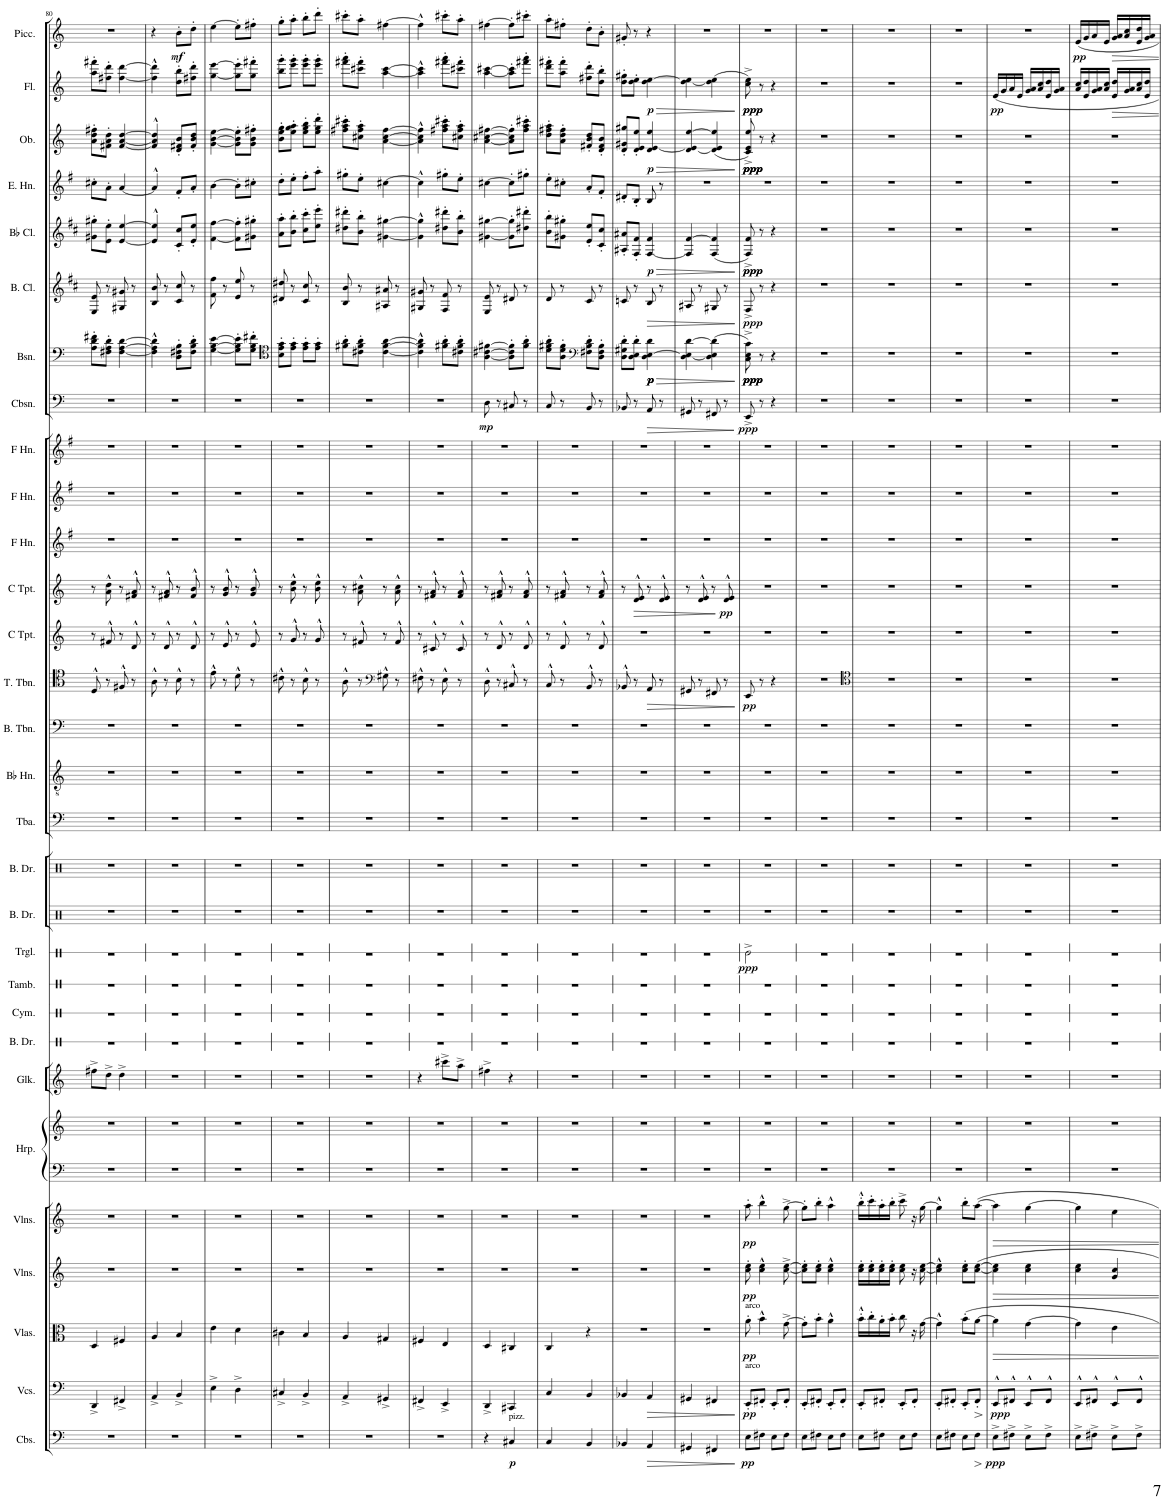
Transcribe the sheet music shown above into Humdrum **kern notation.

**kern	**dynam	**kern	**dynam	**kern	**dynam	**kern	**dynam	**kern	**dynam	**kern	**kern	**kern	**kern	**kern	**kern	**kern	**dynam	**kern	**kern	**kern	**kern	**kern	**kern	**dynam	**kern	**kern	**dynam	**kern	**kern	**kern	**kern	**dynam	**kern	**dynam	**kern	**dynam	**kern	**dynam	**kern	**kern	**dynam	**kern	**dynam	**kern	**dynam
*part30	*part30	*part29	*part29	*part28	*part28	*part27	*part27	*part26	*part26	*part25	*part25	*part24	*part23	*part22	*part21	*part20	*part20	*part19	*part18	*part17	*part16	*part15	*part14	*part14	*part13	*part12	*part12	*part11	*part10	*part9	*part8	*part8	*part7	*part7	*part6	*part6	*part5	*part5	*part4	*part3	*part3	*part2	*part2	*part1	*part1
*staff31	*staff31	*staff30	*staff30	*staff29	*staff29	*staff28	*staff28	*staff27	*staff27	*staff26	*staff25	*staff24	*staff23	*staff22	*staff21	*staff20	*staff20	*staff19	*staff18	*staff17	*staff16	*staff15	*staff14	*staff14	*staff13	*staff12	*staff12	*staff11	*staff10	*staff9	*staff8	*staff8	*staff7	*staff7	*staff6	*staff6	*staff5	*staff5	*staff4	*staff3	*staff3	*staff2	*staff2	*staff1	*staff1
*I"Contrabasses	*	*I"Violoncellos	*	*I"Violas	*	*I"Violins II	*	*I"Violins I	*	*I"Harps	*	*I"Glockenspiel	*I"Bass Drum	*I"Cymbal	*I"Tambourine	*I"Triangle	*	*I"Timpani II	*I"Timpani I	*I"Bass Tuba	*I"Tenor Tuba	*I"Bass Trombone	*I"Tenor Trombone	*	*I"C Trumpet	*I"C Trumpet	*	*I"Horn in F	*I"Horn in F	*I"Horn in F	*I"Contrabassoon	*	*I"Bassoon	*	*I"Bass Clarinet	*	*I"Bb Clarinet	*	*I"English Horn	*I"Oboe	*	*I"Flute	*	*I"Piccolo	*
*I'Cbs.	*	*I'Vcs.	*	*I'Vlas.	*	*I'Vlns.	*	*I'Vlns.	*	*I'Hrp.	*	*I'Glk.	*I'B. Dr.	*I'Cym.	*I'Tamb.	*I'Trgl.	*	*I'Timp.	*I'Timp.	*I'Tba.	*	*I'B. Tbn.	*I'T. Tbn.	*	*I'C Tpt.	*I'C Tpt.	*	*	*	*	*I'Cbsn.	*	*I'Bsn.	*	*I'B. Cl.	*	*I'Bb Cl.	*	*I'E. Hn.	*I'Ob.	*	*I'Fl.	*	*I'Picc.	*
!!LO:PB:g=z
*clefF4	*	*clefF4	*	*clefC3	*	*clefG2	*	*clefG2	*	*clefF4	*clefG2	*clefG2	*clefX	*clefX	*clefX	*clefX	*	*clefF4	*clefF4	*clefF4	*clefGv2	*clefF4	*clefC4	*	*clefG2	*clefG2	*	*clefG2	*clefG2	*clefG2	*clefF4	*	*clefF4	*	*clefG2	*	*clefG2	*	*clefG2	*clefG2	*	*clefG2	*	*clefG2	*
*Trd7c12	*	*	*	*	*	*	*	*	*	*	*	*Trd-14c-24	*	*	*	*	*	*	*	*	*Trd1c2	*	*	*	*	*	*	*Trd4c7	*Trd4c7	*Trd4c7	*Trd7c12	*	*	*	*Trd8c14	*	*Trd1c2	*	*Trd4c7	*	*	*	*	*Trd-7c-12	*
*k[]	*	*k[]	*	*k[]	*	*k[]	*	*k[]	*	*k[]	*k[]	*k[]	*k[]	*k[]	*k[]	*k[]	*	*k[]	*k[]	*k[]	*k[]	*k[]	*k[]	*	*k[]	*k[]	*	*k[f#]	*k[f#]	*k[f#]	*k[]	*	*k[]	*	*k[f#c#]	*	*k[f#c#]	*	*k[f#]	*k[]	*	*k[]	*	*k[]	*
*M2/4	*	*M2/4	*	*M2/4	*	*M2/4	*	*M2/4	*	*M2/4	*M2/4	*M2/4	*M2/4	*M2/4	*M2/4	*M2/4	*	*M2/4	*M2/4	*M2/4	*M2/4	*M2/4	*M2/4	*	*M2/4	*M2/4	*	*M2/4	*M2/4	*M2/4	*M2/4	*	*M2/4	*	*M2/4	*	*M2/4	*	*M2/4	*M2/4	*	*M2/4	*	*M2/4	*
=80	=80	=80	=80	=80	=80	=80	=80	=80	=80	=80	=80	=80	=80	=80	=80	=80	=80	=80	=80	=80	=80	=80	=80	=80	=80	=80	=80	=80	=80	=80	=80	=80	=80	=80	=80	=80	=80	=80	=80	=80	=80	=80	=80	=80	=80
2r	.	4DD^/	.	4D/	.	2r	.	2r	.	2r	2r	8ff#X^\L	2r	2r	2r	2r	.	2r	2r	2r	2r	2r	8D^^/	.	8r	8r	.	2r	2r	2r	2r	.	8A\' 8d\' 8f#X\'L	.	8E/ 8e/	.	8g#X\' 8gg#X\'L	.	8cc#X'\L	8a\' 8dd\' 8ff#X\'L	.	8aa\' 8fff#X\'L	.	2r	.
.	.	.	.	.	.	.	.	.	.	.	.	8dd^\J	.	.	.	.	.	.	.	.	.	.	8r	.	8f#X^^/	8a\^^ 8dd\^^	.	.	.	.	.	.	8F#X\' 8A\' 8d\'J	.	8r	.	8e\' 8ee\'J	.	8a'\J	8f#X\' 8a\' 8dd\'J	.	8ff#X\' 8ddd\'J	.	.	.
.	.	4FF#X^/	.	4F#X/	.	.	.	.	.	.	.	4dd^\	.	.	.	.	.	.	.	.	.	.	8F#X^^/	.	8r	8r	.	.	.	.	.	.	[4F#\ [4A\ [4d\	.	8G#X/ 8g#X/	.	[4e/ [4ee/	.	[4a/	[4f#/ [4a/ [4dd/	.	[4ff#\ [4ddd\	.	.	.
.	.	.	.	.	.	.	.	.	.	.	.	.	.	.	.	.	.	.	.	.	.	.	8r	.	8d^^/	8f#X/^^ 8a/^^	.	.	.	.	.	.	.	.	8r	.	.	.	.	.	.	.	.	.	.
=81	=81	=81	=81	=81	=81	=81	=81	=81	=81	=81	=81	=81	=81	=81	=81	=81	=81	=81	=81	=81	=81	=81	=81	=81	=81	=81	=81	=81	=81	=81	=81	=81	=81	=81	=81	=81	=81	=81	=81	=81	=81	=81	=81	=81	=81
2r	.	4AA^/	.	4A/	.	2r	.	2r	.	2r	2r	2r	2r	2r	2r	2r	.	2r	2r	2r	2r	2r	8A^^\	.	8r	8r	.	2r	2r	2r	2r	.	4F#\]^^ 4A\]^^ 4d\]^^	.	8B/ 8b/	.	4e/]^^ 4ee/]^^	.	4a^^/]	4f#/]^^ 4a/]^^ 4dd/]^^	.	4ff#\]^^ 4ddd\]^^	.	4r	.
.	.	.	.	.	.	.	.	.	.	.	.	.	.	.	.	.	.	.	.	.	.	.	8r	.	8d^^/	8f#X/^^ 8a/^^	.	.	.	.	.	.	.	.	8r	.	.	.	.	.	.	.	.	.	.
!	!	!	!	!	!	!	!	!	!	!	!	!	!	!	!	!	!	!	!	!	!	!	!	!	!	!	!	!	!	!	!	!	!	!	!	!	!	!	!	!	!	!	!	!	!LO:DY:b
.	.	4BB^/	.	4B/	.	.	.	.	.	.	.	.	.	.	.	.	.	.	.	.	.	.	8B^^\	.	8r	8r	.	.	.	.	.	.	8D\' 8F#X\' 8B\'L	.	8c#/ 8cc#/	.	8c#/' 8cc#/'L	.	8f#'/L	8d/' 8f#X/' 8b/'L	.	8dd\' 8bb\'L	.	8b'\L	mf
.	.	.	.	.	.	.	.	.	.	.	.	.	.	.	.	.	.	.	.	.	.	.	8r	.	8d^^/	8f#/^^ 8b/^^	.	.	.	.	.	.	8F#\' 8B\' 8d\'J	.	8r	.	8e/' 8ee/'J	.	8a'/J	8f#/' 8b/' 8dd/'J	.	8ff#X\' 8ddd\'J	.	8dd'\J	.
=82	=82	=82	=82	=82	=82	=82	=82	=82	=82	=82	=82	=82	=82	=82	=82	=82	=82	=82	=82	=82	=82	=82	=82	=82	=82	=82	=82	=82	=82	=82	=82	=82	=82	=82	=82	=82	=82	=82	=82	=82	=82	=82	=82	=82	=82
2r	.	4E^\	.	4e\	.	2r	.	2r	.	2r	2r	2r	2r	2r	2r	2r	.	2r	2r	2r	2r	2r	8e^^\	.	8r	8r	.	2r	2r	2r	2r	.	[4G\ [4B\ [4e\	.	8f#\ 8ff#\	.	[4f#\ [4ff#\	.	[4b\	[4g\ [4b\ [4ee\	.	[4gg\ [4eee\	.	[4ee\	.
.	.	.	.	.	.	.	.	.	.	.	.	.	.	.	.	.	.	.	.	.	.	.	8r	.	8e^^/	8g/^^ 8b/^^	.	.	.	.	.	.	.	.	8r	.	.	.	.	.	.	.	.	.	.
.	.	4D^\	.	4d\	.	.	.	.	.	.	.	.	.	.	.	.	.	.	.	.	.	.	8d^^\	.	8r	8r	.	.	.	.	.	.	8G\]' 8B\]' 8e\]'L	.	8e/ 8ee/	.	8f#\]' 8ff#\]'L	.	8b'\L]	8g\]' 8b\]' 8ee\]'L	.	8gg\]' 8eee\]'L	.	8ee'\L]	.
.	.	.	.	.	.	.	.	.	.	.	.	.	.	.	.	.	.	.	.	.	.	.	8r	.	8e^^/	8g/^^ 8b/^^	.	.	.	.	.	.	8G\' 8B\' 8f#X\'J	.	8r	.	8g#X\' 8gg#X\'J	.	8cc#X'\J	8g\' 8b\' 8ff#X\'J	.	8gg\' 8fff#X\'J	.	8ff#X'\J	.
=83	=83	=83	=83	=83	=83	=83	=83	=83	=83	=83	=83	=83	=83	=83	=83	=83	=83	=83	=83	=83	=83	=83	=83	=83	=83	=83	=83	=83	=83	=83	=83	=83	=83	=83	=83	=83	=83	=83	=83	=83	=83	=83	=83	=83	=83
*	*	*	*	*	*	*	*	*	*	*	*	*	*	*	*	*	*	*	*	*	*	*	*	*	*	*	*	*	*	*	*	*	*clefC4	*	*	*	*	*	*	*	*	*	*	*	*
2r	.	4C#X^/	.	4c#X\	.	2r	.	2r	.	2r	2r	2r	2r	2r	2r	2r	.	2r	2r	2r	2r	2r	8c#X^^\	.	8r	8r	.	2r	2r	2r	2r	.	8B\' 8e\' 8g\'L	.	8d#X/ 8dd#X/	.	8a\' 8aa\'L	.	8dd'\L	8b\' 8ee\' 8gg\'L	.	8bb\' 8ggg\'L	.	8gg'\L	.
.	.	.	.	.	.	.	.	.	.	.	.	.	.	.	.	.	.	.	.	.	.	.	8r	.	8g^^/	8b\^^ 8ee\^^	.	.	.	.	.	.	8e\' 8g\'J	.	8r	.	8b\' 8bb\'J	.	8ee'\J	8ee\' 8gg\' 8aa\'J	.	8eee\' 8ggg\'J	.	8aa'\J	.
.	.	4BB^/	.	4B/	.	.	.	.	.	.	.	.	.	.	.	.	.	.	.	.	.	.	8B^^\	.	8r	8r	.	.	.	.	.	.	8e\' 8g\'L	.	8c#/ 8cc#/	.	8cc#\' 8ccc#\'L	.	8ff#'\L	8ee\' 8gg\' 8bb\'L	.	8eee\' 8ggg\'L	.	8bb'\L	.
.	.	.	.	.	.	.	.	.	.	.	.	.	.	.	.	.	.	.	.	.	.	.	8r	.	8g^^/	8b\^^ 8ee\^^	.	.	.	.	.	.	8e\' 8g\'J	.	8r	.	8ee\' 8eee\'J	.	8aa'\J	8ee\' 8gg\' 8ddd\'J	.	8eee\' 8ggg\'J	.	8ddd'\J	.
=84	=84	=84	=84	=84	=84	=84	=84	=84	=84	=84	=84	=84	=84	=84	=84	=84	=84	=84	=84	=84	=84	=84	=84	=84	=84	=84	=84	=84	=84	=84	=84	=84	=84	=84	=84	=84	=84	=84	=84	=84	=84	=84	=84	=84	=84
2r	.	4AA^/	.	4A/	.	2r	.	2r	.	2r	2r	2r	2r	2r	2r	2r	.	2r	2r	2r	2r	2r	8A^^\	.	8r	8r	.	2r	2r	2r	2r	.	8f#X\' 8a\'L	.	8B/ 8b/	.	8dd#X\' 8ddd#X\'L	.	8gg#X'\L	8ff#X\' 8aa\' 8ccc#X\'L	.	8fff#X\' 8aaa\'L	.	8ccc#X'\L	.
.	.	.	.	.	.	.	.	.	.	.	.	.	.	.	.	.	.	.	.	.	.	.	8r	.	8f#X^^/	8a\^^ 8cc#X\^^	.	.	.	.	.	.	8c#X\' 8f#\' 8a\'J	.	8r	.	8b\' 8bb\'J	.	8ee'\J	8cc#X\' 8ff#\' 8aa\'J	.	8ccc#X\' 8fff#\'J	.	8aa'\J	.
*	*	*	*	*	*	*	*	*	*	*	*	*	*	*	*	*	*	*	*	*	*	*	*clefF4	*	*	*	*	*	*	*	*	*	*	*	*	*	*	*	*	*	*	*	*	*	*
.	.	4GG#X^/	.	4G#X/	.	.	.	.	.	.	.	.	.	.	.	.	.	.	.	.	.	.	8G#X^^\	.	8r	8r	.	.	.	.	.	.	[4c#\ [4f#\ [4a\	.	8A#X/ 8a#X/	.	[4g#X\ [4gg#X\	.	[4cc#X\	[4a\ [4cc#\ [4ff#\	.	[4aa\ [4ccc#\	.	[4ff#X\	.
.	.	.	.	.	.	.	.	.	.	.	.	.	.	.	.	.	.	.	.	.	.	.	8r	.	8f#^^/	8a\^^ 8cc#\^^	.	.	.	.	.	.	.	.	8r	.	.	.	.	.	.	.	.	.	.
=85	=85	=85	=85	=85	=85	=85	=85	=85	=85	=85	=85	=85	=85	=85	=85	=85	=85	=85	=85	=85	=85	=85	=85	=85	=85	=85	=85	=85	=85	=85	=85	=85	=85	=85	=85	=85	=85	=85	=85	=85	=85	=85	=85	=85	=85
2r	.	4FF#X^/	.	4F#X/	.	2r	.	2r	.	2r	2r	4r	2r	2r	2r	2r	.	2r	2r	2r	2r	2r	8F#X^^\	.	8r	8r	.	2r	2r	2r	2r	.	4c#\]^^ 4f#\]^^ 4a\]^^	.	8G#X/ 8g#X/	.	4g#\]^^ 4gg#\]^^	.	4cc#^^\]	4a\]^^ 4cc#\]^^ 4ff#\]^^	.	4aa\]^^ 4ccc#\]^^	.	4ff#^^\]	.
.	.	.	.	.	.	.	.	.	.	.	.	.	.	.	.	.	.	.	.	.	.	.	8r	.	8c#X^^/	8f#X/^^ 8a/^^	.	.	.	.	.	.	.	.	8r	.	.	.	.	.	.	.	.	.	.
.	.	4EE^/	.	4E/	.	.	.	.	.	.	.	8ccc#X^\L	.	.	.	.	.	.	.	.	.	.	8E^^\	.	8r	8r	.	.	.	.	.	.	8f#X\' 8a\'L	.	8F#/ 8f#/	.	8dd#X\' 8ddd#X\'L	.	8gg#X'\L	8ff#X\' 8aa\' 8ccc#X\'L	.	8fff#X\' 8aaa\'L	.	8ccc#X'\L	.
.	.	.	.	.	.	.	.	.	.	.	.	8aa^\J	.	.	.	.	.	.	.	.	.	.	8r	.	8c#^^/	8f#/^^ 8a/^^	.	.	.	.	.	.	8c#X\' 8f#\' 8a\'J	.	8r	.	8b\' 8bb\'J	.	8ee'\J	8cc#X\' 8ff#\' 8aa\'J	.	8ccc#X\' 8fff#\'J	.	8aa'\J	.
=86	=86	=86	=86	=86	=86	=86	=86	=86	=86	=86	=86	=86	=86	=86	=86	=86	=86	=86	=86	=86	=86	=86	=86	=86	=86	=86	=86	=86	=86	=86	=86	=86	=86	=86	=86	=86	=86	=86	=86	=86	=86	=86	=86	=86	=86
!	!	!	!	!	!	!	!	!	!	!	!	!	!	!	!	!	!	!	!	!	!	!	!	!	!	!	!	!	!	!	!	!LO:DY:b	!	!	!	!	!	!	!	!	!	!	!	!	!
4r	.	4DD^/	.	4D/	.	2r	.	2r	.	2r	2r	4ff#X^\	2r	2r	2r	2r	.	2r	2r	2r	2r	2r	8D^^\	.	8r	8r	.	2r	2r	2r	8D\	mp	[4A\ [4c#X\ [4f#X\	.	8E/ 8e/	.	[4g#X\ [4gg#X\	.	[4cc#X\	[4a\ [4cc#X\ [4ff#X\	.	[4aa\ [4ccc#X\	.	[4ff#X\	.
.	.	.	.	.	.	.	.	.	.	.	.	.	.	.	.	.	.	.	.	.	.	.	8r	.	8d^^/	8f#X/^^ 8a/^^	.	.	.	.	8r	.	.	.	8r	.	.	.	.	.	.	.	.	.	.
!LO:TX:a:t=pizz.	!	!	!	!	!	!	!	!	!	!	!	!	!	!	!	!	!	!	!	!	!	!	!	!	!	!	!	!	!	!	!	!	!	!	!	!	!	!	!	!	!	!	!	!	!
!	!LO:DY:b	!	!	!	!	!	!	!	!	!	!	!	!	!	!	!	!	!	!	!	!	!	!	!	!	!	!	!	!	!	!	!	!	!	!	!	!	!	!	!	!	!	!	!	!
4C#X/	p	4CC#X/	.	4C#X/	.	.	.	.	.	.	.	4r	.	.	.	.	.	.	.	.	.	.	8C#X^^/	.	8r	8r	.	.	.	.	8C#X/	.	8A\]' 8c#\]' 8f#\]'L	.	8d#X/	.	8g#\]' 8gg#\]'L	.	8cc#'\L]	8a\]' 8cc#\]' 8ff#\]'L	.	8aa\]' 8ccc#\]'L	.	8ff#'\L]	.
.	.	.	.	.	.	.	.	.	.	.	.	.	.	.	.	.	.	.	.	.	.	.	8r	.	8d^^/	8f#/^^ 8a/^^	.	.	.	.	8r	.	8f#\' 8a\'J	.	8r	.	8dd#X\' 8ddd#X\'J	.	8gg#X'\J	8ff#\' 8aa\' 8ccc#X\'J	.	8fff#X\' 8aaa\'J	.	8ccc#X'\J	.
=87	=87	=87	=87	=87	=87	=87	=87	=87	=87	=87	=87	=87	=87	=87	=87	=87	=87	=87	=87	=87	=87	=87	=87	=87	=87	=87	=87	=87	=87	=87	=87	=87	=87	=87	=87	=87	=87	=87	=87	=87	=87	=87	=87	=87	=87
4C/	.	4C/	.	4C/	.	2r	.	2r	.	2r	2r	2r	2r	2r	2r	2r	.	2r	2r	2r	2r	2r	8C^^/	.	8r	8r	.	2r	2r	2r	8C/	.	8d\' 8f#X\' 8a\'L	.	8d/	.	8b\' 8bb\'L	.	8ee'\L	8dd\' 8ff#X\' 8aa\'L	.	8ddd\' 8fff#X\'L	.	8aa'\L	.
.	.	.	.	.	.	.	.	.	.	.	.	.	.	.	.	.	.	.	.	.	.	.	8r	.	8d^^/	8f#X/^^ 8a/^^	.	.	.	.	8r	.	8A\' 8d\' 8f#\'J	.	8r	.	8g#X\' 8gg#X\'J	.	8cc#X'\J	8a\' 8dd\' 8ff#\'J	.	8aa\' 8fff#\'J	.	8ff#X'\J	.
*	*	*	*	*	*	*	*	*	*	*	*	*	*	*	*	*	*	*	*	*	*	*	*	*	*	*	*	*	*	*	*	*	*clefF4	*	*	*	*	*	*	*	*	*	*	*	*
4BB/	.	4BB/	.	4r	.	.	.	.	.	.	.	.	.	.	.	.	.	.	.	.	.	.	8BB^^/	.	8r	8r	.	.	.	.	8BB/	.	8F#X\' 8B\' 8d\'L	.	8c#/	.	8e/' 8ee/'L	.	8a'/L	8f#X/' 8b/' 8dd/'L	.	8ff#X\' 8ddd\'L	.	8dd'\L	.
.	.	.	.	.	.	.	.	.	.	.	.	.	.	.	.	.	.	.	.	.	.	.	8r	.	8d^^/	8f#/^^ 8a/^^	.	.	.	.	8r	.	8D\' 8F#\' 8B\'J	.	8r	.	8c#/' 8cc#/'J	.	8f#'/J	8d/' 8f#/' 8b/'J	.	8dd\' 8bb\'J	.	8b'\J	.
=88	=88	=88	=88	=88	=88	=88	=88	=88	=88	=88	=88	=88	=88	=88	=88	=88	=88	=88	=88	=88	=88	=88	=88	=88	=88	=88	=88	=88	=88	=88	=88	=88	=88	=88	=88	=88	=88	=88	=88	=88	=88	=88	=88	=88	=88
4BB-X/	.	4BB-X/	.	2r	.	2r	.	2r	.	2r	2r	2r	2r	2r	2r	2r	.	2r	2r	2r	2r	2r	8BB-X^^/	.	2r	8r	.	2r	2r	2r	8BB-X/	.	8D\' 8G#X\' 8d\'L	.	8cn/	.	8A#X/' 8a#X/'L	.	8d#X'/L	8d/' 8g#X/' 8gg#X/'L	.	8dd\' 8gg#X\'L	.	8g#X'/	.
!	!	!	!	!	!	!	!	!	!	!	!	!	!	!	!	!	!	!	!	!	!	!	!	!	!	!	!LO:HP:b	!	!	!	!	!	!	!	!	!	!	!	!	!	!	!	!	!	!
.	.	.	.	.	.	.	.	.	.	.	.	.	.	.	.	.	.	.	.	.	.	.	8r	.	.	8d/^^ 8e/^^	>	.	.	.	8r	.	8D\' 8E\' 8d\'J	.	8r	.	8F#/' 8f#/'J	.	8B'/J	8d/' 8e/' 8ee/'J	.	8dd\' 8ee\'J	.	8r	.
*	*	*	*	*	*	*	*	*	*	*	*	*	*	*	*	*	*	*	*	*	*	*	*	*	*	*	*	*	*	*	*	*	*	*	*	*	*	*	*	*	*	*	*	*MM124	*
!	!LO:HP:b	!	!LO:HP:b	!	!	!	!	!	!	!	!	!	!	!	!	!	!	!	!	!	!	!	!	!LO:HP:b	!	!	!	!	!	!	!	!LO:HP:b	!	!LO:HP:b	!	!LO:HP:b	!	!LO:HP:b	!	!	!LO:HP:b	!	!LO:HP:b	!	!
!	!	!	!	!	!	!	!	!	!	!	!	!	!	!	!	!	!	!	!	!	!	!	!	!	!	!	!	!	!	!	!	!	!	!LO:DY:n=1:b	!	!	!	!	!	!	!	!	!	!	!
!	!	!	!	!	!	!	!	!	!	!	!	!	!	!	!	!	!	!	!	!	!	!	!	!	!	!	!	!	!	!	!	!	!	!LO:DY:n=2:b	!	!	!	!	!	!	!	!	!	!	!
!	!	!	!	!	!	!	!	!	!	!	!	!	!	!	!	!	!	!	!	!	!	!	!	!	!	!	!	!	!	!	!	!	!	!LO:DY:n=3:b	!	!	!	!LO:DY:n=1:b	!	!	!LO:DY:n=1:b	!	!LO:DY:n=1:b	!	!
4AA/	>	4AA/	>	.	.	.	.	.	.	.	.	.	.	.	.	.	.	.	.	.	.	.	8AA/	>	.	8r	.	.	.	.	8AA/	>	4D\ [4E\ 4d\	> p p p	8B/	>	[4F#/ 4f#/	> p	8B/	4d/ [4e/ 4ee/	> p	4dd\ [4ee\	> p	4r	.
.	.	.	.	.	.	.	.	.	.	.	.	.	.	.	.	.	.	.	.	.	.	.	8r	.	.	8d/^^ 8e/^^	.	.	.	.	8r	.	.	.	8r	.	.	.	8r	.	.	.	.	.	.
=89	=89	=89	=89	=89	=89	=89	=89	=89	=89	=89	=89	=89	=89	=89	=89	=89	=89	=89	=89	=89	=89	=89	=89	=89	=89	=89	=89	=89	=89	=89	=89	=89	=89	=89	=89	=89	=89	=89	=89	=89	=89	=89	=89	=89	=89
4GG#X/	.	4GG#X/	.	2r	.	2r	.	2r	.	2r	2r	2r	2r	2r	2r	2r	.	2r	2r	2r	2r	2r	8GG#X/	.	2r	8r	.	2r	2r	2r	8GG#X/	.	[4D\ 4E\] [4d\	.	8A#X/	.	4F#/] [4f#/	.	2r	[4d/ 4e/] [4ee/	.	[4dd\ 4ee\]	.	2r	.
.	.	.	.	.	.	.	.	.	.	.	.	.	.	.	.	.	.	.	.	.	.	.	8r	.	.	8d/^^ 8e/^^	.	.	.	.	8r	.	.	.	8r	.	.	.	.	.	.	.	.	.	.
4FF#X/	.	4FF#X/	.	.	.	.	.	.	.	.	.	.	.	.	.	.	.	.	.	.	.	.	8FF#X/	.	.	8r	.	.	.	.	8FF#X/	.	(4D\] 4E\ 4d\]	.	8G#X/	.	(4F#/ 4f#/]	.	.	(4d/] 4e/ 4ee/]	.	(4dd\] 4ee\	.	.	.
!	!	!	!	!	!	!	!	!	!	!	!	!	!	!	!	!	!	!	!	!	!	!	!	!	!	!	!LO:DY:n=1:b	!	!	!	!	!	!	!	!	!	!	!	!	!	!	!	!	!	!
.	.	.	.	.	.	.	.	.	.	.	.	.	.	.	.	.	.	.	.	.	.	.	8r	.	.	8d/^^ 8e/^^	] pp	.	.	.	8r	.	.	.	8r	.	.	.	.	.	.	.	.	.	.
.	]	.	]	.	.	.	.	.	.	.	.	.	.	.	.	.	.	.	.	.	.	.	.	]	.	.	.	.	.	.	.	]	.	]	.	]	.	]	.	.	]	.	]	.	.
=90	=90	=90	=90	=90	=90	=90	=90	=90	=90	=90	=90	=90	=90	=90	=90	=90	=90	=90	=90	=90	=90	=90	=90	=90	=90	=90	=90	=90	=90	=90	=90	=90	=90	=90	=90	=90	=90	=90	=90	=90	=90	=90	=90	=90	=90
!	!	!	!	!LO:TX:a:t=arco	!	!	!	!	!	!	!	!	!	!	!	!	!	!	!	!	!	!	!	!	!	!	!	!	!	!	!	!	!	!	!	!	!	!	!	!	!	!	!	!	!
!	!	!LO:TX:a:t=arco	!	!	!	!	!	!	!	!	!	!	!	!	!	!	!	!	!	!	!	!	!	!	!	!	!	!	!	!	!	!	!	!	!	!	!	!	!	!	!	!	!	!	!
!	!LO:DY:b	!	!LO:DY:b	!	!LO:DY:b	!	!LO:DY:b	!	!LO:DY:b	!	!	!	!	!	!	!	!LO:DY:b	!	!	!	!	!	!	!LO:DY:b	!	!	!	!	!	!	!	!LO:DY:b	!	!LO:DY:b	!	!	!	!	!	!	!	!	!	!	!
!	!	!	!	!	!	!	!	!	!	!	!	!	!	!	!	!	!	!	!	!	!	!	!	!	!	!	!	!	!	!	!	!	!	!LO:DY:n=1:b	!	!	!	!	!	!	!	!	!	!	!
!	!	!	!	!	!	!	!	!	!	!	!	!	!	!	!	!	!	!	!	!	!	!	!	!	!	!	!	!	!	!	!	!	!	!LO:DY:n=2:b	!	!LO:DY:b	!	!LO:DY:b	!	!	!	!	!	!	!
!	!	!	!	!	!	!	!	!	!	!	!	!	!	!	!	!	!	!	!	!	!	!	!	!	!	!	!	!	!	!	!	!	!	!	!	!	!	!LO:DY:n=1:b	!	!	!LO:DY:b	!	!	!	!
!	!	!	!	!	!	!	!	!	!	!	!	!	!	!	!	!	!	!	!	!	!	!	!	!	!	!	!	!	!	!	!	!	!	!	!	!	!	!	!	!	!LO:DY:n=1:b	!	!	!	!
!	!	!	!	!	!	!	!	!	!	!	!	!	!	!	!	!	!	!	!	!	!	!	!	!	!	!	!	!	!	!	!	!	!	!	!	!	!	!	!	!	!LO:DY:n=2:b	!	!LO:DY:b	!	!
!	!	!	!	!	!	!	!	!	!	!	!	!	!	!	!	!	!	!	!	!	!	!	!	!	!	!	!	!	!	!	!	!	!	!	!	!	!	!	!	!	!	!	!LO:DY:n=1:b	!	!
8E\L	pp	8EE'/L	pp	8a'\	pp	8cc\' 8ee\'	pp	8aa'\	pp	2r	2r	2r	2r	2r	2r	2Re^\	ppp	2r	2r	2r	2r	2r	8EE/	pp	2r	2r	.	2r	2r	2r	8EE^/	ppp	8C\^ 8E\^ 8c\^)	ppp ppp ppp	8F#^/	ppp	8F#/^ 8f#/^)	ppp ppp	2r	8c/^ 8e/^ 8ee/^)	ppp ppp ppp	8cc\^ 8ee\^)	ppp ppp	2r	.
8F#X\J	.	8FF#X'/J	.	4b^^\	.	4cc\^^ 4ee\^^	.	4bb^^\	.	.	.	.	.	.	.	.	.	.	.	.	.	.	8r	.	.	.	.	.	.	.	8r	.	8r	.	8r	.	8r	.	.	8r	.	8r	.	.	.
8E\L	.	8EE'/L	.	.	.	.	.	.	.	.	.	.	.	.	.	.	.	.	.	.	.	.	4r	.	.	.	.	.	.	.	4r	.	4r	.	4r	.	4r	.	.	4r	.	4r	.	.	.
8F#\J	.	8FF#'/J	.	[8g^\	.	[8cc\^ [8ee\^	.	[8gg^\	.	.	.	.	.	.	.	.	.	.	.	.	.	.	.	.	.	.	.	.	.	.	.	.	.	.	.	.	.	.	.	.	.	.	.	.	.
=91	=91	=91	=91	=91	=91	=91	=91	=91	=91	=91	=91	=91	=91	=91	=91	=91	=91	=91	=91	=91	=91	=91	=91	=91	=91	=91	=91	=91	=91	=91	=91	=91	=91	=91	=91	=91	=91	=91	=91	=91	=91	=91	=91	=91	=91
8E\L	.	8EE'/L	.	8g'\L]	.	8cc\]' 8ee\]'L	.	8gg'\L]	.	2r	2r	2r	2r	2r	2r	2r	.	2r	2r	2r	2r	2r	2r	.	2r	2r	.	2r	2r	2r	2r	.	2r	.	2r	.	2r	.	2r	2r	.	2r	.	2r	.
8F#X\J	.	8FF#X'/J	.	8b'\J	.	8cc\' 8ee\'J	.	8bb'\J	.	.	.	.	.	.	.	.	.	.	.	.	.	.	.	.	.	.	.	.	.	.	.	.	.	.	.	.	.	.	.	.	.	.	.	.	.
8E\L	.	8EE'/L	.	4a^^\	.	4cc\^^ 4ee\^^	.	4aa^^\	.	.	.	.	.	.	.	.	.	.	.	.	.	.	.	.	.	.	.	.	.	.	.	.	.	.	.	.	.	.	.	.	.	.	.	.	.
8F#\J	.	8FF#'/J	.	.	.	.	.	.	.	.	.	.	.	.	.	.	.	.	.	.	.	.	.	.	.	.	.	.	.	.	.	.	.	.	.	.	.	.	.	.	.	.	.	.	.
=92	=92	=92	=92	=92	=92	=92	=92	=92	=92	=92	=92	=92	=92	=92	=92	=92	=92	=92	=92	=92	=92	=92	=92	=92	=92	=92	=92	=92	=92	=92	=92	=92	=92	=92	=92	=92	=92	=92	=92	=92	=92	=92	=92	=92	=92
*	*	*	*	*	*	*	*	*	*	*	*	*	*	*	*	*	*	*	*	*	*	*	*clefC4	*	*	*	*	*	*	*	*	*	*	*	*	*	*	*	*	*	*	*	*	*	*
8E\L	.	8EE'/L	.	16b'^^\LL	.	16cc\' 16ee\'LL	.	16bb'^^\LL	.	2r	2r	2r	2r	2r	2r	2r	.	2r	2r	2r	2r	2r	2r	.	2r	2r	.	2r	2r	2r	2r	.	2r	.	2r	.	2r	.	2r	2r	.	2r	.	2r	.
.	.	.	.	16cc'\	.	16cc\' 16ee\'	.	16ccc'\	.	.	.	.	.	.	.	.	.	.	.	.	.	.	.	.	.	.	.	.	.	.	.	.	.	.	.	.	.	.	.	.	.	.	.	.	.
8F#X\J	.	8FF#X'/J	.	16a'\	.	16cc\' 16ee\'	.	16aa'\	.	.	.	.	.	.	.	.	.	.	.	.	.	.	.	.	.	.	.	.	.	.	.	.	.	.	.	.	.	.	.	.	.	.	.	.	.
.	.	.	.	16b'\JJ	.	16cc\' 16ee\'JJ	.	16bb'\JJ	.	.	.	.	.	.	.	.	.	.	.	.	.	.	.	.	.	.	.	.	.	.	.	.	.	.	.	.	.	.	.	.	.	.	.	.	.
8E\L	.	8EE'/L	.	8cc\	.	8cc\ 8ee\	.	8ccc^\	.	.	.	.	.	.	.	.	.	.	.	.	.	.	.	.	.	.	.	.	.	.	.	.	.	.	.	.	.	.	.	.	.	.	.	.	.
8F#\J	.	8FF#'/J	.	16r	.	16r	.	16r	.	.	.	.	.	.	.	.	.	.	.	.	.	.	.	.	.	.	.	.	.	.	.	.	.	.	.	.	.	.	.	.	.	.	.	.	.
.	.	.	.	[16g\	.	[16cc\ [16ee\	.	[16gg\	.	.	.	.	.	.	.	.	.	.	.	.	.	.	.	.	.	.	.	.	.	.	.	.	.	.	.	.	.	.	.	.	.	.	.	.	.
=93	=93	=93	=93	=93	=93	=93	=93	=93	=93	=93	=93	=93	=93	=93	=93	=93	=93	=93	=93	=93	=93	=93	=93	=93	=93	=93	=93	=93	=93	=93	=93	=93	=93	=93	=93	=93	=93	=93	=93	=93	=93	=93	=93	=93	=93
8E\L	.	8EE'/L	.	4g^^\]	.	4cc\]^^ 4ee\]^^	.	4gg^^\]	.	2r	2r	2r	2r	2r	2r	2r	.	2r	2r	2r	2r	2r	2r	.	2r	2r	.	2r	2r	2r	2r	.	2r	.	2r	.	2r	.	2r	2r	.	2r	.	2r	.
8F#X\J	.	8FF#X'/J	.	.	.	.	.	.	.	.	.	.	.	.	.	.	.	.	.	.	.	.	.	.	.	.	.	.	.	.	.	.	.	.	.	.	.	.	.	.	.	.	.	.	.
8E\L	.	8EE'/L	.	8b'\L	.	8cc\' 8ee\'L	.	8bb'\L	.	.	.	.	.	.	.	.	.	.	.	.	.	.	.	.	.	.	.	.	.	.	.	.	.	.	.	.	.	.	.	.	.	.	.	.	.
!	!LO:HP:b	!	!LO:HP:b	!	!	!	!	!	!	!	!	!	!	!	!	!	!	!	!	!	!	!	!	!	!	!	!	!	!	!	!	!	!	!	!	!	!	!	!	!	!	!	!	!	!
8F#\J	>	8FF#'/J	>	[8a\J	.	[8cc\ [8ee\J	.	[8aa\J	.	.	.	.	.	.	.	.	.	.	.	.	.	.	.	.	.	.	.	.	.	.	.	.	.	.	.	.	.	.	.	.	.	.	.	.	.
.	]	.	]	.	.	.	.	.	.	.	.	.	.	.	.	.	.	.	.	.	.	.	.	.	.	.	.	.	.	.	.	.	.	.	.	.	.	.	.	.	.	.	.	.	.
=94	=94	=94	=94	=94	=94	=94	=94	=94	=94	=94	=94	=94	=94	=94	=94	=94	=94	=94	=94	=94	=94	=94	=94	=94	=94	=94	=94	=94	=94	=94	=94	=94	=94	=94	=94	=94	=94	=94	=94	=94	=94	=94	=94	=94	=94
!	!LO:DY:b	!	!LO:DY:b	!	!	!	!	!	!	!	!	!	!	!	!	!	!	!	!	!	!	!	!	!	!	!	!	!	!	!	!	!	!	!	!	!	!	!	!	!	!	!	!LO:DY:b	!	!
8E^\L	ppp	8EE^^/L	ppp	4a\]	.	4cc\] 4ee\]	.	4aa\]	.	2r	2r	2r	2r	2r	2r	2r	.	2r	2r	2r	2r	2r	2r	.	2r	2r	.	2r	2r	2r	2r	.	2r	.	2r	.	2r	.	2r	2r	.	16e/LL	pp	2r	.
.	.	.	.	.	.	.	.	.	.	.	.	.	.	.	.	.	.	.	.	.	.	.	.	.	.	.	.	.	.	.	.	.	.	.	.	.	.	.	.	.	.	16g/	.	.	.
8F#X^\J	.	8FF#X^^/J	.	.	.	.	.	.	.	.	.	.	.	.	.	.	.	.	.	.	.	.	.	.	.	.	.	.	.	.	.	.	.	.	.	.	.	.	.	.	.	16a/	.	.	.
.	.	.	.	.	.	.	.	.	.	.	.	.	.	.	.	.	.	.	.	.	.	.	.	.	.	.	.	.	.	.	.	.	.	.	.	.	.	.	.	.	.	16e/JJ	.	.	.
8E^\L	.	8EE^^/L	.	[4g\	.	4cc\ 4ee\	.	[4gg\	.	.	.	.	.	.	.	.	.	.	.	.	.	.	.	.	.	.	.	.	.	.	.	.	.	.	.	.	.	.	.	.	.	16g/ 16a/LL	.	.	.
.	.	.	.	.	.	.	.	.	.	.	.	.	.	.	.	.	.	.	.	.	.	.	.	.	.	.	.	.	.	.	.	.	.	.	.	.	.	.	.	.	.	16a/ 16cc/	.	.	.
8F#^\J	.	8FF#^^/J	.	.	.	.	.	.	.	.	.	.	.	.	.	.	.	.	.	.	.	.	.	.	.	.	.	.	.	.	.	.	.	.	.	.	.	.	.	.	.	16e/ 16dd/	.	.	.
.	.	.	.	.	.	.	.	.	.	.	.	.	.	.	.	.	.	.	.	.	.	.	.	.	.	.	.	.	.	.	.	.	.	.	.	.	.	.	.	.	.	16g/ 16a/JJ	.	.	.
=95	=95	=95	=95	=95	=95	=95	=95	=95	=95	=95	=95	=95	=95	=95	=95	=95	=95	=95	=95	=95	=95	=95	=95	=95	=95	=95	=95	=95	=95	=95	=95	=95	=95	=95	=95	=95	=95	=95	=95	=95	=95	=95	=95	=95	=95
!	!	!	!	!	!	!	!	!	!	!	!	!	!	!	!	!	!	!	!	!	!	!	!	!	!	!	!	!	!	!	!	!	!	!	!	!	!	!	!	!	!	!	!	!	!LO:DY:b
8E^\L	.	8EE^^/L	.	4g\]	.	4cc\ 4ee\	.	4gg\]	.	2r	2r	2r	2r	2r	2r	2r	.	2r	2r	2r	2r	2r	2r	.	2r	2r	.	2r	2r	2r	2r	.	2r	.	2r	.	2r	.	2r	2r	.	16a/ 16cc/LL	.	16e/LL	pp
.	.	.	.	.	.	.	.	.	.	.	.	.	.	.	.	.	.	.	.	.	.	.	.	.	.	.	.	.	.	.	.	.	.	.	.	.	.	.	.	.	.	16e/ 16dd/	.	16g/	.
8F#X^\J	.	8FF#X^^/J	.	.	.	.	.	.	.	.	.	.	.	.	.	.	.	.	.	.	.	.	.	.	.	.	.	.	.	.	.	.	.	.	.	.	.	.	.	.	.	16g/ 16a/	.	16a/	.
.	.	.	.	.	.	.	.	.	.	.	.	.	.	.	.	.	.	.	.	.	.	.	.	.	.	.	.	.	.	.	.	.	.	.	.	.	.	.	.	.	.	16a/ 16cc/JJ	.	16e/JJ	.
8E^\L	.	8EE^^/L	.	4e\	.	4g/ 4cc/	.	4ee\	.	.	.	.	.	.	.	.	.	.	.	.	.	.	.	.	.	.	.	.	.	.	.	.	.	.	.	.	.	.	.	.	.	16e/ 16dd/LL	.	16g/ 16a/LL	.
.	.	.	.	.	.	.	.	.	.	.	.	.	.	.	.	.	.	.	.	.	.	.	.	.	.	.	.	.	.	.	.	.	.	.	.	.	.	.	.	.	.	16g/ 16a/	.	16a/ 16cc/	.
8F#^\J	.	8FF#^^/J	.	.	.	.	.	.	.	.	.	.	.	.	.	.	.	.	.	.	.	.	.	.	.	.	.	.	.	.	.	.	.	.	.	.	.	.	.	.	.	16a/ 16cc/	.	16e/ 16dd/	.
.	.	.	.	.	.	.	.	.	.	.	.	.	.	.	.	.	.	.	.	.	.	.	.	.	.	.	.	.	.	.	.	.	.	.	.	.	.	.	.	.	.	16e/ 16dd/JJ	.	16g/ 16a/JJ	.
=	=	=	=	=	=	=	=	=	=	=	=	=	=	=	=	=	=	=	=	=	=	=	=	=	=	=	=	=	=	=	=	=	=	=	=	=	=	=	=	=	=	=	=	=	=
*-	*-	*-	*-	*-	*-	*-	*-	*-	*-	*-	*-	*-	*-	*-	*-	*-	*-	*-	*-	*-	*-	*-	*-	*-	*-	*-	*-	*-	*-	*-	*-	*-	*-	*-	*-	*-	*-	*-	*-	*-	*-	*-	*-	*-	*-
